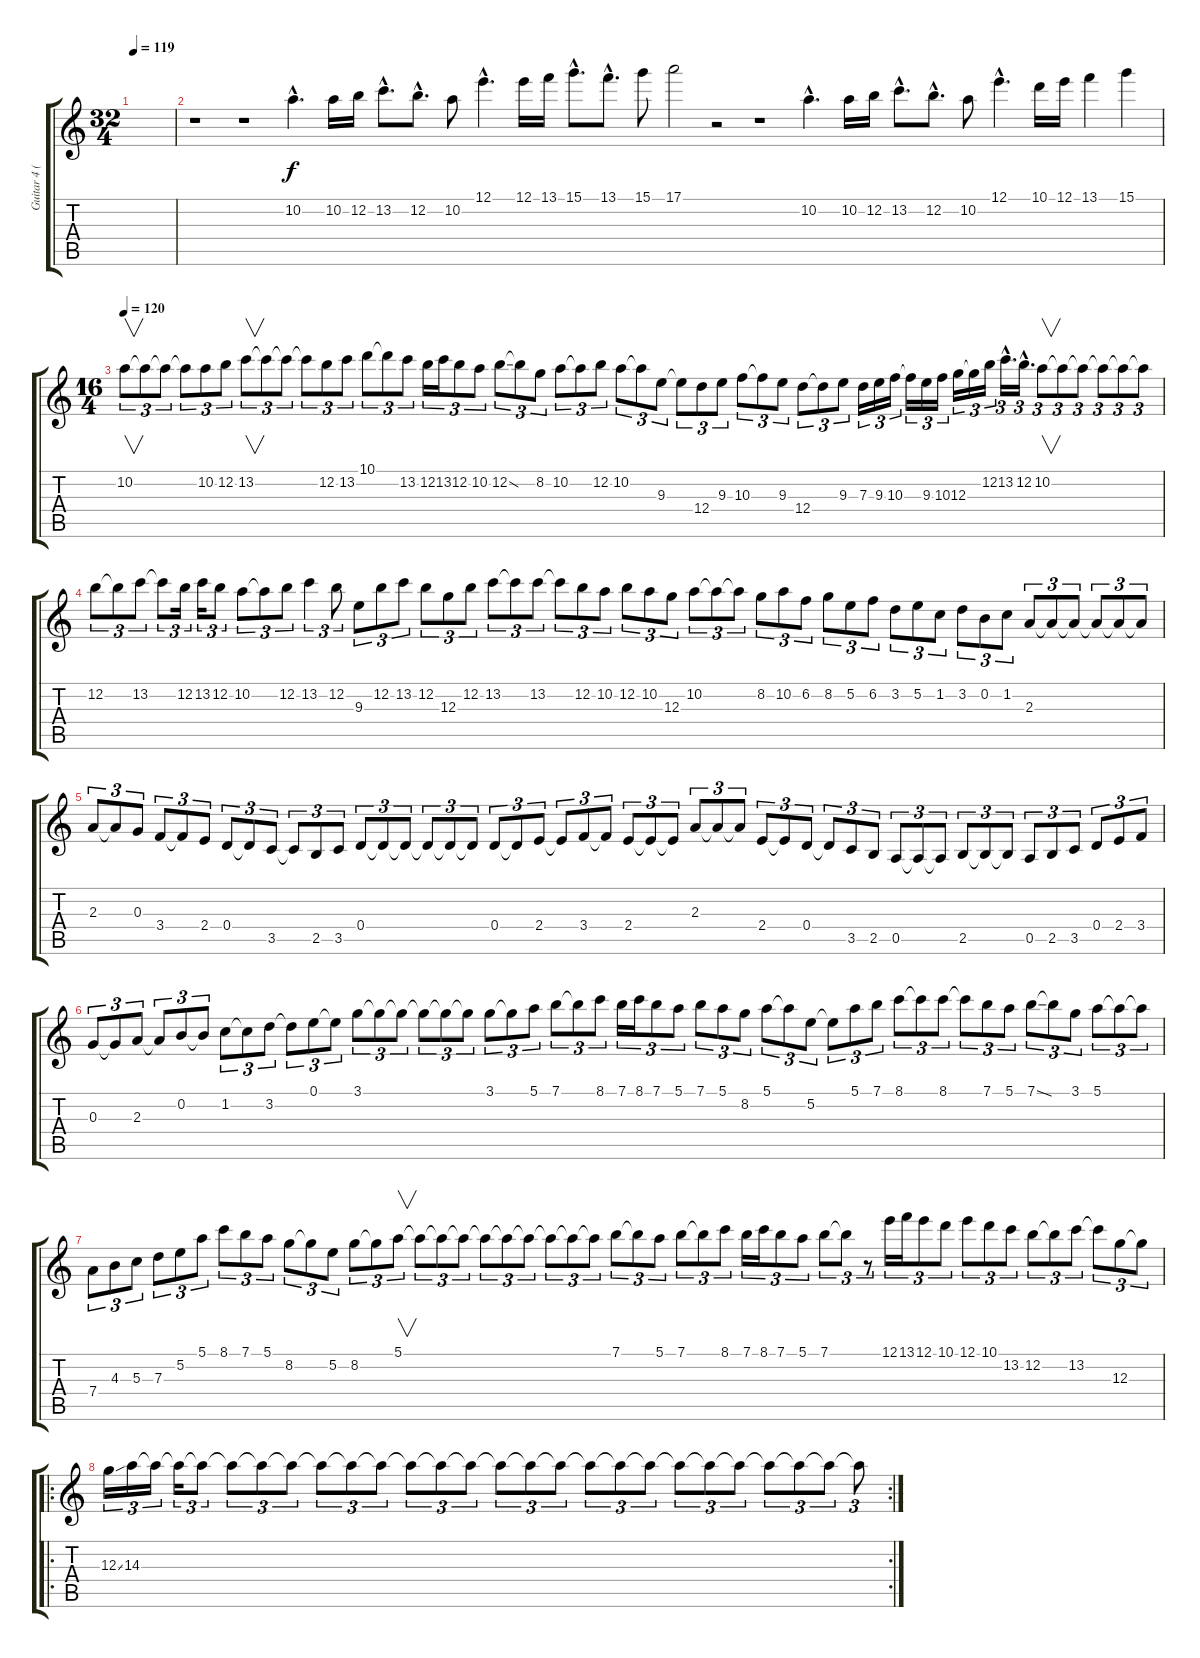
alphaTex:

\track ("Guitar 4 (Solo)" "Guitar 4 (") {instrument overdrivenguitar}
\staff {score tabs}
\tuning (E4 B3 G3 D3 A2 E2) {hide}
\ts (32 4)
\tempo 119
\clef g2
\ks c
|
r.1{volume 14} r.1 10.2{hac}.4{d} 10.2.16 12.2.16 13.2{hac}.8{d} 12.2{hac}.8{d} 10.2.8 12.1{hac}.4{d} 12.1.16 13.1.16 15.1{hac}.8{d} 13.1{hac}.8{d} 15.1.8 17.1.2 r.2 r.1 10.2{hac}.4{d} 10.2.16 12.2.16 13.2{hac}.8{d} 12.2{hac}.8{d} 10.2.8 12.1{hac}.4{d} 10.1.16 12.1.16 13.1.4 15.1.4 |
\ts (16 4)
\tempo 120
10.2.8{v tu (3 2) volume 16 balance 8} 10.2{t}.8{tu (3 2)} 10.2{t}.8{tu (3 2)} 10.2{t}.8{tu (3 2)} 10.2.8{tu (3 2)} 12.2.8{tu (3 2)} 13.2.8{v tu (3 2)} 13.2{t}.8{tu (3 2)} 13.2{t}.8{tu (3 2)} 13.2{t}.8{tu (3 2)} 12.2.8{tu (3 2)} 13.2.8{tu (3 2)} 10.1.8{tu (3 2)} 10.1{t}.8{tu (3 2)} 13.2.8{tu (3 2)} 12.2.16{tu (3 2)} 13.2.16{tu (3 2)} 12.2.8{tu (3 2)} 10.2.8{tu (3 2)} 12.2{ss}.8{tu (3 2)} 12.2{t}.8{tu (3 2)} 8.2.8{tu (3 2)} 10.2.8{tu (3 2)} 10.2{t}.8{tu (3 2)} 12.2.8{tu (3 2)} 10.2.8{tu (3 2)} 10.2{t}.8{tu (3 2)} 9.3.8{tu (3 2)} 9.3{t}.8{tu (3 2)} 12.4.8{tu (3 2)} 9.3.8{tu (3 2)} 10.3.8{tu (3 2)} 10.3{t}.8{tu (3 2)} 9.3.8{tu (3 2)} 12.4.8{tu (3 2)} 12.4{t}.8{tu (3 2)} 9.3.8{tu (3 2)} 7.3.16{tu (3 2)} 9.3.16{tu (3 2)} 10.3.16{tu (3 2)} 10.3{t}.16{tu (3 2)} 9.3.16{tu (3 2)} 10.3.16{tu (3 2)} 12.3.16{tu (3 2)} 12.3{t}.16{tu (3 2)} 12.2.16{tu (3 2)} 13.2{hac}.16{d tu (3 2)} 12.2{hac}.16{d tu (3 2)} 10.2.8{v tu (3 2)} 10.2{t}.8{tu (3 2)} 10.2{t}.8{tu (3 2)} 10.2{t}.8{tu (3 2)} 10.2{t}.8{tu (3 2)} 10.2{t}.8{tu (3 2)} |
12.2.8{tu (3 2)} 12.2{t}.8{tu (3 2)} 13.2.8{tu (3 2)} 13.2{t}.8{tu (3 2)} 12.2.16{tu (3 2)} 13.2.16{tu (3 2)} 12.2.8{tu (3 2)} 10.2.8{tu (3 2)} 10.2{t}.8{tu (3 2)} 12.2.8{tu (3 2)} 13.2.4{tu (3 2)} 12.2.8{tu (3 2)} 9.3.8{tu (3 2)} 12.2.8{tu (3 2)} 13.2.8{tu (3 2)} 12.2.8{tu (3 2)} 12.3.8{tu (3 2)} 12.2.8{tu (3 2)} 13.2.8{tu (3 2)} 13.2{t}.8{tu (3 2)} 13.2.8{tu (3 2)} 13.2{t}.8{tu (3 2)} 12.2.8{tu (3 2)} 10.2.8{tu (3 2)} 12.2.8{tu (3 2)} 10.2.8{tu (3 2)} 12.3.8{tu (3 2)} 10.2.8{tu (3 2)} 10.2{t}.8{tu (3 2)} 10.2{t}.8{tu (3 2)} 8.2.8{tu (3 2)} 10.2.8{tu (3 2)} 6.2.8{tu (3 2)} 8.2.8{tu (3 2)} 5.2.8{tu (3 2)} 6.2.8{tu (3 2)} 3.2.8{tu (3 2)} 5.2.8{tu (3 2)} 1.2.8{tu (3 2)} 3.2.8{tu (3 2)} 0.2.8{tu (3 2)} 1.2.8{tu (3 2)} 2.3.8{tu (3 2)} 2.3{t}.8{tu (3 2)} 2.3{t}.8{tu (3 2)} 2.3{t}.8{tu (3 2)} 2.3{t}.8{tu (3 2)} 2.3{t}.8{tu (3 2)} |
2.3.8{tu (3 2)} 2.3{t}.8{tu (3 2)} 0.3.8{tu (3 2)} 3.4.8{tu (3 2)} 3.4{t}.8{tu (3 2)} 2.4.8{tu (3 2)} 0.4.8{tu (3 2)} 0.4{t}.8{tu (3 2)} 3.5.8{tu (3 2)} 3.5{t}.8{tu (3 2)} 2.5.8{tu (3 2)} 3.5.8{tu (3 2)} 0.4.8{tu (3 2)} 0.4{t}.8{tu (3 2)} 0.4{t}.8{tu (3 2)} 0.4{t}.8{tu (3 2)} 0.4{t}.8{tu (3 2)} 0.4{t}.8{tu (3 2)} 0.4.8{tu (3 2)} 0.4{t}.8{tu (3 2)} 2.4.8{tu (3 2)} 2.4{t}.8{tu (3 2)} 3.4.8{tu (3 2)} 3.4{t}.8{tu (3 2)} 2.4.8{tu (3 2)} 2.4{t}.8{tu (3 2)} 2.4{t}.8{tu (3 2)} 2.3.8{tu (3 2)} 2.3{t}.8{tu (3 2)} 2.3{t}.8{tu (3 2)} 2.4.8{tu (3 2)} 2.4{t}.8{tu (3 2)} 0.4.8{tu (3 2)} 0.4{t}.8{tu (3 2)} 3.5.8{tu (3 2)} 2.5.8{tu (3 2)} 0.5.8{tu (3 2)} 0.5{t}.8{tu (3 2)} 0.5{t}.8{tu (3 2)} 2.5.8{tu (3 2)} 2.5{t}.8{tu (3 2)} 2.5{t}.8{tu (3 2)} 0.5.8{tu (3 2)} 2.5.8{tu (3 2)} 3.5.8{tu (3 2)} 0.4.8{tu (3 2)} 2.4.8{tu (3 2)} 3.4.8{tu (3 2)} |
0.3.8{tu (3 2)} 0.3{t}.8{tu (3 2)} 2.3.8{tu (3 2)} 2.3{t}.8{tu (3 2)} 0.2.8{tu (3 2)} 0.2{t}.8{tu (3 2)} 1.2.8{tu (3 2)} 1.2{t}.8{tu (3 2)} 3.2.8{tu (3 2)} 3.2{t}.8{tu (3 2)} 0.1.8{tu (3 2)} 0.1{t}.8{tu (3 2)} 3.1.8{tu (3 2)} 3.1{t}.8{tu (3 2)} 3.1{t}.8{tu (3 2)} 3.1{t}.8{tu (3 2)} 3.1{t}.8{tu (3 2)} 3.1{t}.8{tu (3 2)} 3.1.8{tu (3 2)} 3.1{t}.8{tu (3 2)} 5.1.8{tu (3 2)} 7.1.8{tu (3 2)} 7.1{t}.8{tu (3 2)} 8.1.8{tu (3 2)} 7.1.16{tu (3 2)} 8.1.16{tu (3 2)} 7.1.8{tu (3 2)} 5.1.8{tu (3 2)} 7.1.8{tu (3 2)} 5.1.8{tu (3 2)} 8.2.8{tu (3 2)} 5.1.8{tu (3 2)} 5.1{t}.8{tu (3 2)} 5.2.8{tu (3 2)} 5.2{t}.8{tu (3 2)} 5.1.8{tu (3 2)} 7.1.8{tu (3 2)} 8.1.8{tu (3 2)} 8.1{t}.8{tu (3 2)} 8.1.8{tu (3 2)} 8.1{t}.8{tu (3 2)} 7.1.8{tu (3 2)} 5.1.8{tu (3 2)} 7.1{ss}.8{tu (3 2)} 7.1{t}.8{tu (3 2)} 3.1.8{tu (3 2)} 5.1.8{tu (3 2)} 5.1{t}.8{tu (3 2)} 5.1{t}.8{tu (3 2)} |
7.4.8{tu (3 2)} 4.3.8{tu (3 2)} 5.3.8{tu (3 2)} 7.3.8{tu (3 2)} 5.2.8{tu (3 2)} 5.1.8{tu (3 2)} 8.1.8{tu (3 2)} 7.1.8{tu (3 2)} 5.1.8{tu (3 2)} 8.2.8{tu (3 2)} 8.2{t}.8{tu (3 2)} 5.2.8{tu (3 2)} 8.2.8{tu (3 2)} 8.2{t}.8{tu (3 2)} 5.1.8{v tu (3 2)} 5.1{t}.8{tu (3 2)} 5.1{t}.8{tu (3 2)} 5.1{t}.8{tu (3 2)} 5.1{t}.8{tu (3 2)} 5.1{t}.8{tu (3 2)} 5.1{t}.8{tu (3 2)} 5.1{t}.8{tu (3 2)} 5.1{t}.8{tu (3 2)} 5.1{t}.8{tu (3 2)} 7.1.8{tu (3 2)} 7.1{t}.8{tu (3 2)} 5.1.8{tu (3 2)} 7.1.8{tu (3 2)} 7.1{t}.8{tu (3 2)} 8.1.8{tu (3 2)} 7.1.16{tu (3 2)} 8.1.16{tu (3 2)} 7.1.8{tu (3 2)} 5.1.8{tu (3 2)} 7.1.8{tu (3 2)} 7.1{t}.8{tu (3 2)} r.8{tu (3 2)} 12.1.16{tu (3 2)} 13.1.16{tu (3 2)} 12.1.8{tu (3 2)} 10.1.8{tu (3 2)} 12.1.8{tu (3 2)} 10.1.8{tu (3 2)} 13.2.8{tu (3 2)} 12.2.8{tu (3 2)} 12.2{t}.8{tu (3 2)} 13.2.8{tu (3 2)} 13.2{t}.8{tu (3 2)} 12.3.8{tu (3 2)} 12.3{t}.8{tu (3 2)} |
\ro
\rc 2
12.3{ss}.16{tu (3 2)} 14.3.16{tu (3 2)} 14.3{t}.16{tu (3 2)} 14.3{t}.16{tu (3 2)} 14.3{t}.8{tu (3 2)} 14.3{t}.8{tu (3 2)} 14.3{t}.8{tu (3 2)} 14.3{t}.8{tu (3 2)} 14.3{t}.8{tu (3 2)} 14.3{t}.8{tu (3 2)} 14.3{t}.8{tu (3 2)} 14.3{t}.8{tu (3 2)} 14.3{t}.8{tu (3 2)} 14.3{t}.8{tu (3 2)} 14.3{t}.8{tu (3 2)} 14.3{t}.8{tu (3 2)} 14.3{t}.8{tu (3 2)} 14.3{t}.8{tu (3 2)} 14.3{t}.8{tu (3 2)} 14.3{t}.8{tu (3 2)} 14.3{t}.8{tu (3 2)} 14.3{t}.8{tu (3 2)} 14.3{t}.8{tu (3 2)} 14.3{t}.8{tu (3 2)} 14.3{t}.8{tu (3 2)} 14.3{t}.8{tu (3 2)} 14.3{t}.8{tu (3 2) volume 0}
